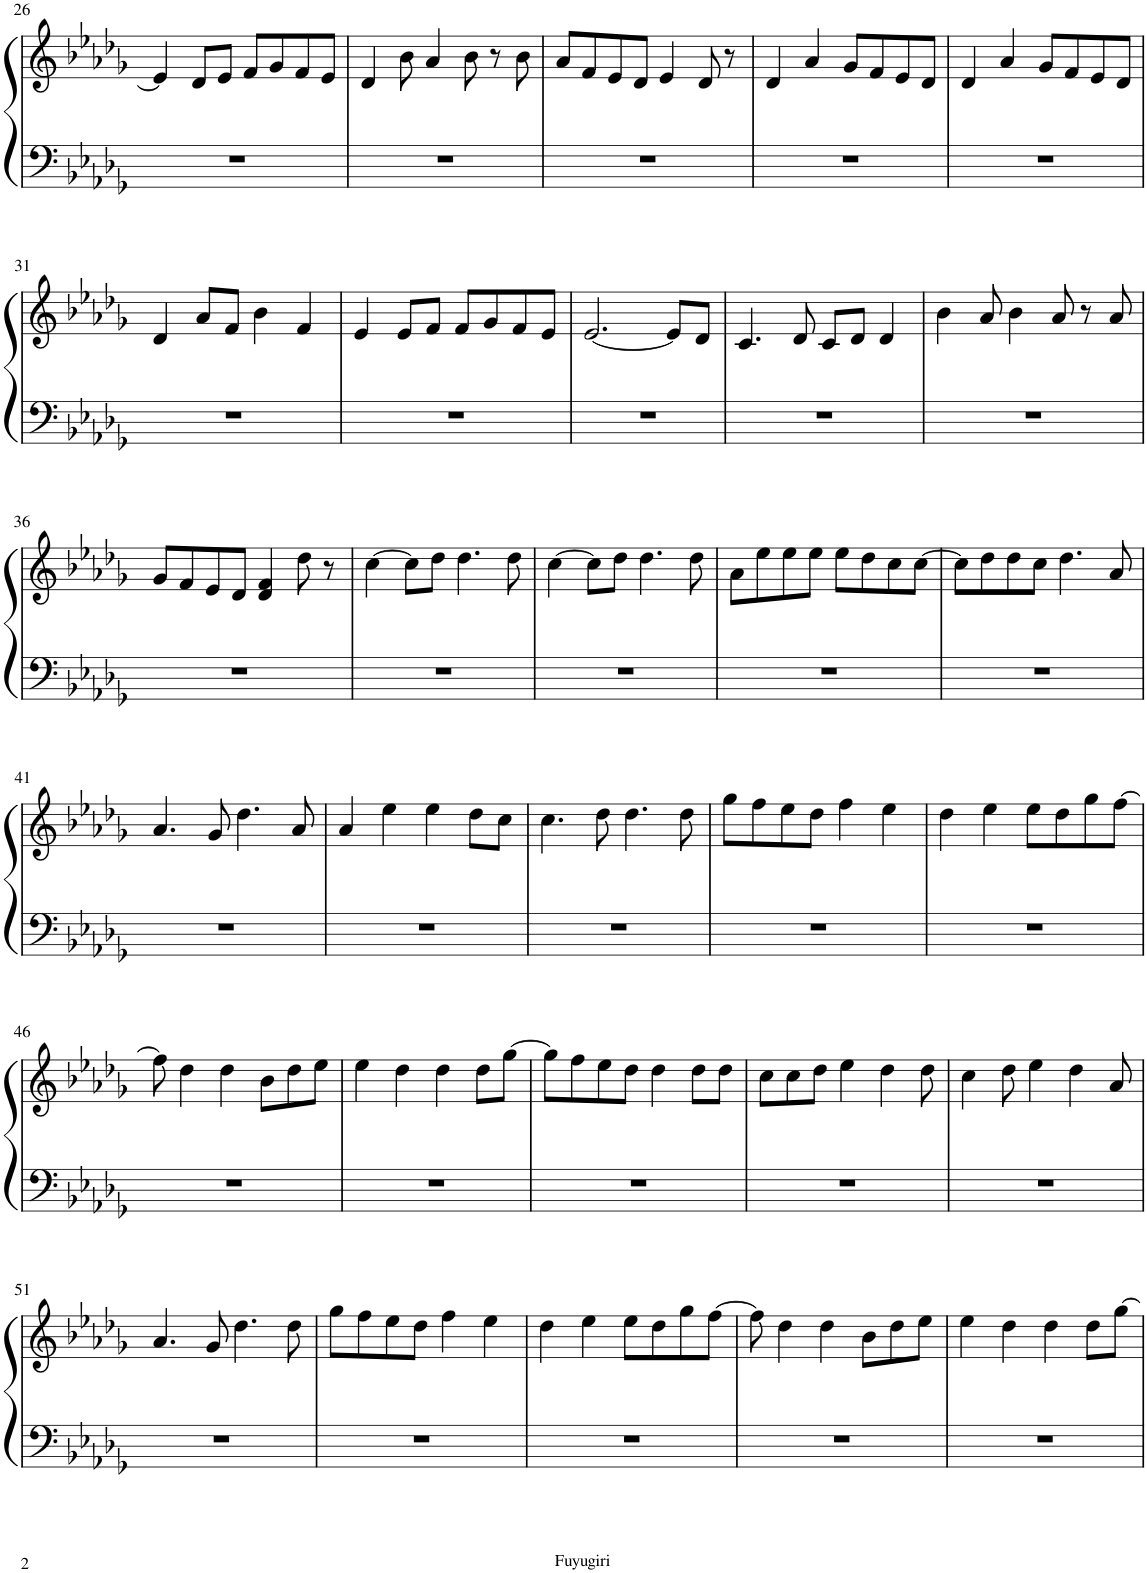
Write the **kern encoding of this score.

**kern	**kern
*part1	*part1
*staff2	*staff1
*I"Piano	*
*I'Pno.	*
!!LO:PB:g=z
*clefF4	*clefG2
*k[b-e-a-d-g-]	*k[b-e-a-d-g-]
*M4/4	*M4/4
=26	=26
1r	4e-/]
.	8d-/L
.	8e-/J
.	8f/L
.	8g-/
.	8f/
.	8e-/J
=27	=27
1r	4d-/
.	8b-\
.	4a-/
.	8b-\
.	8r
.	8b-\
=28	=28
1r	8a-/L
.	8f/
.	8e-/
.	8d-/J
.	4e-/
.	8d-/
.	8r
=29	=29
1r	4d-/
.	4a-/
.	8g-/L
.	8f/
.	8e-/
.	8d-/J
=30	=30
1r	4d-/
.	4a-/
.	8g-/L
.	8f/
.	8e-/
.	8d-/J
!!LO:LB:g=z
=31	=31
1r	4d-/
.	8a-/L
.	8f/J
.	4b-\
.	4f/
=32	=32
1r	4e-/
.	8e-/L
.	8f/J
.	8f/L
.	8g-/
.	8f/
.	8e-/J
=33	=33
1r	[2.e-/
.	8e-/L]
.	8d-/J
=34	=34
1r	4.c/
.	8d-/
.	8c/L
.	8d-/J
.	4d-/
=35	=35
1r	4b-\
.	8a-/
.	4b-\
.	8a-/
.	8r
.	8a-/
!!LO:LB:g=z
=36	=36
1r	8g-/L
.	8f/
.	8e-/
.	8d-/J
.	4d-/ 4f/
.	8dd-\
.	8r
=37	=37
1r	[4cc\
.	8cc\L]
.	8dd-\J
.	4.dd-\
.	8dd-\
=38	=38
1r	[4cc\
.	8cc\L]
.	8dd-\J
.	4.dd-\
.	8dd-\
=39	=39
1r	8a-\L
.	8ee-\
.	8ee-\
.	8ee-\J
.	8ee-\L
.	8dd-\
.	8cc\
.	[8cc\J
=40	=40
1r	8cc\L]
.	8dd-\
.	8dd-\
.	8cc\J
.	4.dd-\
.	8a-/
!!LO:LB:g=z
=41	=41
1r	4.a-/
.	8g-/
.	4.dd-\
.	8a-/
=42	=42
1r	4a-/
.	4ee-\
.	4ee-\
.	8dd-\L
.	8cc\J
=43	=43
1r	4.cc\
.	8dd-\
.	4.dd-\
.	8dd-\
=44	=44
1r	8gg-\L
.	8ff\
.	8ee-\
.	8dd-\J
.	4ff\
.	4ee-\
=45	=45
1r	4dd-\
.	4ee-\
.	8ee-\L
.	8dd-\
.	8gg-\
.	[8ff\J
!!LO:LB:g=z
=46	=46
1r	8ff\]
.	4dd-\
.	4dd-\
.	8b-\L
.	8dd-\
.	8ee-\J
=47	=47
1r	4ee-\
.	4dd-\
.	4dd-\
.	8dd-\L
.	[8gg-\J
=48	=48
1r	8gg-\L]
.	8ff\
.	8ee-\
.	8dd-\J
.	4dd-\
.	8dd-\L
.	8dd-\J
=49	=49
1r	8cc\L
.	8cc\
.	8dd-\J
.	4ee-\
.	4dd-\
.	8dd-\
=50	=50
1r	4cc\
.	8dd-\
.	4ee-\
.	4dd-\
.	8a-/
!!LO:LB:g=z
=51	=51
1r	4.a-/
.	8g-/
.	4.dd-\
.	8dd-\
=52	=52
1r	8gg-\L
.	8ff\
.	8ee-\
.	8dd-\J
.	4ff\
.	4ee-\
=53	=53
1r	4dd-\
.	4ee-\
.	8ee-\L
.	8dd-\
.	8gg-\
.	[8ff\J
=54	=54
1r	8ff\]
.	4dd-\
.	4dd-\
.	8b-\L
.	8dd-\
.	8ee-\J
=55	=55
1r	4ee-\
.	4dd-\
.	4dd-\
.	8dd-\L
.	[8gg-\J
=	=
*-	*-
